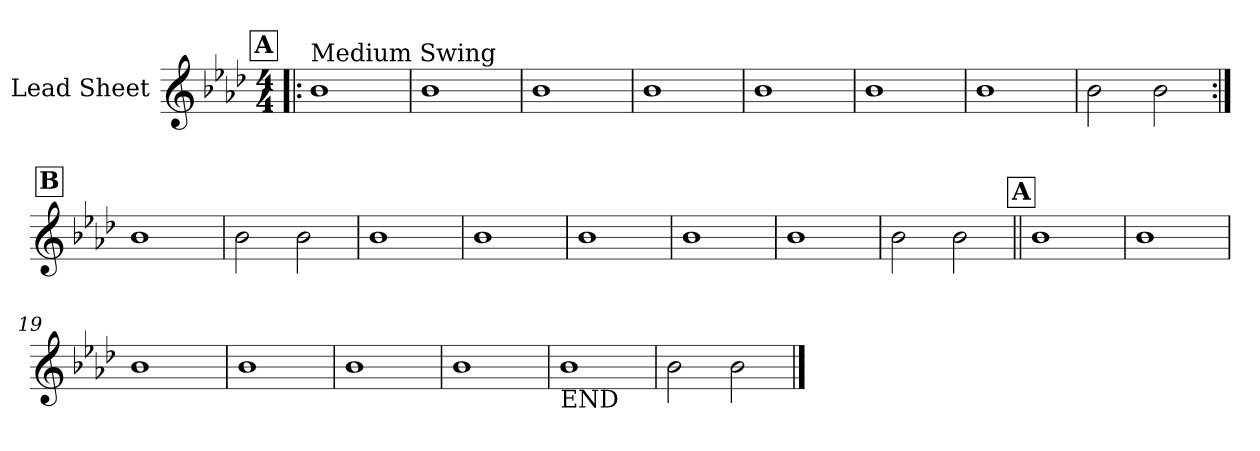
**kern
*part1
*staff1
*I"Lead Sheet
*clefG2
*k[b-e-a-d-]
*A-:
*M4/4
!!LO:REH:place=s1:a:fs=14:t=A
=1!|:
!LO:TX:a:t=Medium Swing
1b-
=2
1b-
=3
1b-
=4
1b-
!!LO:LB:g=z
=5
1b-
=6
1b-
=7
1b-
=8
2b-\
2b-\
!!LO:LB:g=z
!!LO:REH:place=s1:a:fs=14:t=B
=9:|!
1b-
=10
2b-\
2b-\
=11
1b-
=12
1b-
!!LO:LB:g=z
=13
1b-
=14
1b-
=15
1b-
=16
2b-\
2b-\
!!LO:LB:g=z
!!LO:REH:place=s1:a:fs=14:t=A
=17||
1b-
=18
1b-
=19
1b-
=20
1b-
!!LO:LB:g=z
=21
1b-
=22
1b-
=23
!LO:TX:b:t=END
1b-
=24
2b-\
2b-\
==
*-
